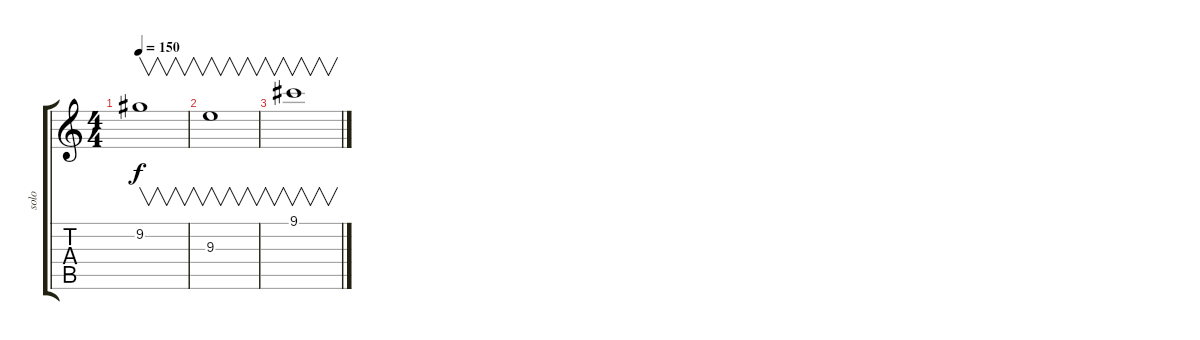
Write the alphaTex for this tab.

\track ("solo" "solo") {instrument electricguitarjazz}
\staff {score tabs}
\tuning (E4 B3 G3 D3 A2 E2) {hide}
\ts (4 4)
\tempo 150
\clef g2
\ks c
9.2.1{v dy f} |
9.3.1{v} |
9.1.1{v}
